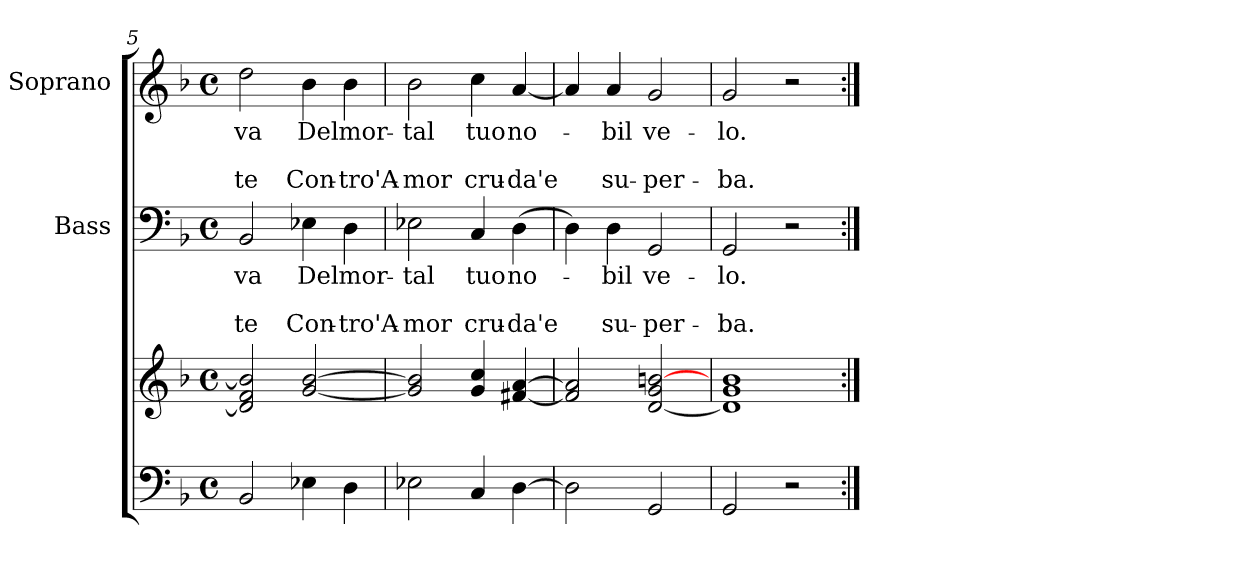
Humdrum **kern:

**kern	**kern	**kern	**text	**text	**text	**kern	**text	**text	**text
*part3	*part3	*part2	*part2	*part2	*part2	*part1	*part1	*part1	*part1
*staff4	*staff3	*staff2	*staff2	*staff2	*staff2	*staff1	*staff1	*staff1	*staff1
*	*	*I"Bass	*	*	*	*I"Soprano	*	*	*
*	*	*I'B	*	*	*	*I'S	*	*	*
*clefF4	*clefG2	*clefF4	*	*	*	*clefG2	*	*	*
*k[b-]	*k[b-]	*k[b-]	*	*	*	*k[b-]	*	*	*
*F:	*F:	*F:	*	*	*	*F:	*	*	*
*M4/4	*M4/4	*M4/4	*	*	*	*M4/4	*	*	*
*met(c)	*met(c)	*met(c)	*	*	*	*met(c)	*	*	*
=5	=5	=5	=5	=5	=5	=5	=5	=5	=5
2BB-/	2d/] 2f/ 2b-/]	2BB-/	-va	.	-te	2dd\	-va	.	-te
4E-X\	[2g/ [2b-/	4E-X\	Del	.	Con-	4b-\	Del	.	Con-
4D\	.	4D\	mor-	.	-tro'A-	4b-\	mor-	.	-tro'A-
!!LO:LB:g=z
=6	=6	=6	=6	=6	=6	=6	=6	=6	=6
2E-X\	2g/] 2b-/]	2E-X\	-tal	.	-mor	2b-\	-tal	.	-mor
4C/	4g/ 4cc/	4C/	tuo	.	cru-	4cc\	tuo	.	cru-
[4D\	[4f#X/ [4a/	(4D\	no-	.	-da'e	[4a/	no-	.	-da'e
=7	=7	=7	=7	=7	=7	=7	=7	=7	=7
2D\]	2f#/] 2a/]	4D\)	.	.	.	4a/]	.	.	.
.	.	4D\	-bil	.	su-	4a/	-bil	.	su-
2GG/	[2d/ 2g/ [2bn/	2GG/	ve-	.	-per-	2g/	ve-	.	-per-
=8	=8	=8	=8	=8	=8	=8	=8	=8	=8
2GG/	1d] 1g 1b-	2GG/	-lo.	.	-ba.	2g/	-lo.	.	-ba.
2r	.	2r	.	.	.	2r	.	.	.
=:|!	=:|!	=:|!	=:|!	=:|!	=:|!	=:|!	=:|!	=:|!	=:|!
*-	*-	*-	*-	*-	*-	*-	*-	*-	*-
